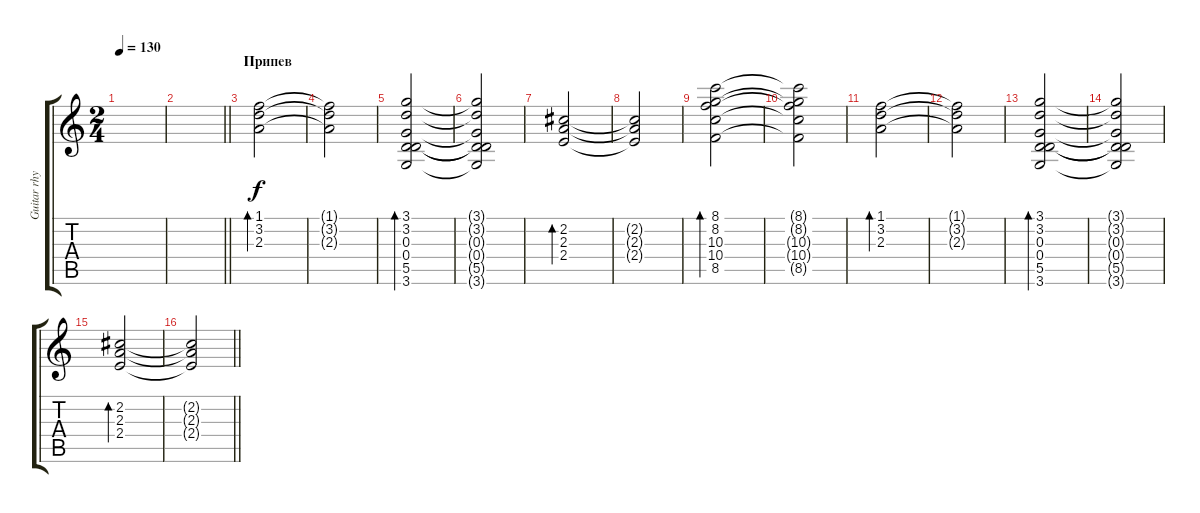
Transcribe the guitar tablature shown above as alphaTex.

\track ("Guitar rhythm 2" "Guitar rhy") {solo instrument acousticguitarsteel}
\staff {score tabs}
\tuning (E4 B3 G3 D3 A2 E2) {hide}
\ts (2 4)
\tempo 130
\clef g2
\ks c
|
\barLineRight lightlight
|
\section ("" "Припев")
(1.1 3.2 2.3).2{bd 120 dy f} |
(1.1{t} 3.2{t} 2.3{t}).2 |
(3.1 3.2 0.3 0.4 5.5 3.6).2{bd 120} |
(3.1{t} 3.2{t} 0.3{t} 0.4{t} 5.5{t} 3.6{t}).2 |
(2.2 2.3 2.4).2{bd 120} |
(2.2{t} 2.3{t} 2.4{t}).2 |
(8.1 8.2 10.3 10.4 8.5).2{bd 120} |
(8.1{t} 8.2{t} 10.3{t} 10.4{t} 8.5{t}).2 |
(1.1 3.2 2.3).2{bd 120} |
(1.1{t} 3.2{t} 2.3{t}).2 |
(3.1 3.2 0.3 0.4 5.5 3.6).2{bd 120} |
(3.1{t} 3.2{t} 0.3{t} 0.4{t} 5.5{t} 3.6{t}).2 |
(2.2 2.3 2.4).2{bd 120} |
\barLineRight lightlight
(2.2{t} 2.3{t} 2.4{t}).2
